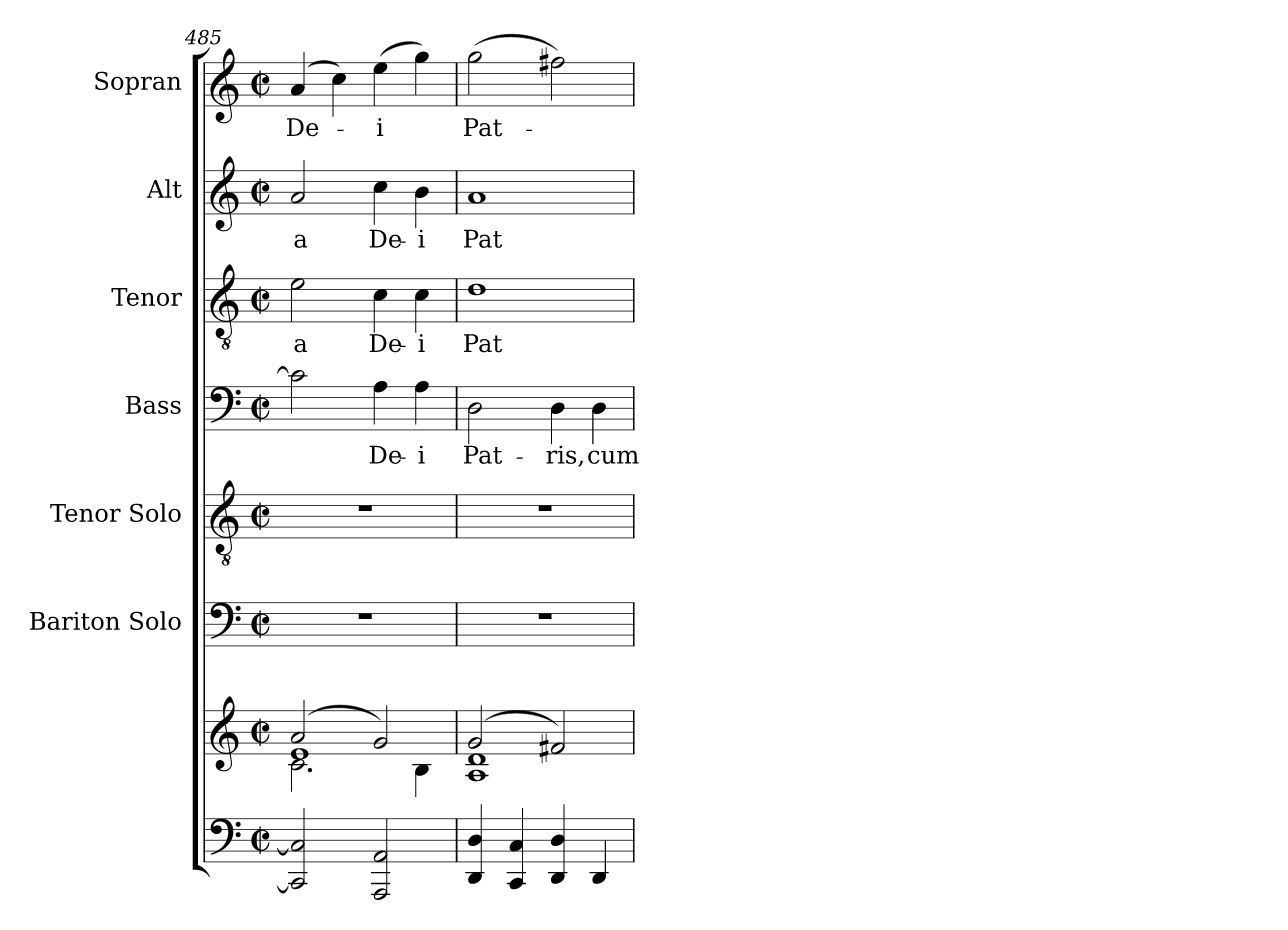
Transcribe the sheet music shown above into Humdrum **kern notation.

**kern	**kern	**kern	**kern	**kern	**text	**kern	**text	**kern	**text	**kern	**text
*part7	*part7	*part6	*part5	*part4	*part4	*part3	*part3	*part2	*part2	*part1	*part1
*staff8	*staff7	*staff6	*staff5	*staff4	*staff4	*staff3	*staff3	*staff2	*staff2	*staff1	*staff1
*	*	*I"Bariton Solo	*I"Tenor Solo	*I"Bass	*	*I"Tenor	*	*I"Alt	*	*I"Sopran	*
*	*	*	*	*I'B.	*	*I'T.	*	*I'A.	*	*I'S.	*
*clefF4	*clefG2	*clefF4	*clefGv2	*clefF4	*	*clefGv2	*	*clefG2	*	*clefG2	*
*k[]	*k[]	*k[]	*k[]	*k[]	*	*k[]	*	*k[]	*	*k[]	*
*C:	*C:	*C:	*C:	*C:	*	*C:	*	*C:	*	*C:	*
*M2/2	*M2/2	*M2/2	*M2/2	*M2/2	*	*M2/2	*	*M2/2	*	*M2/2	*
*met(c|)	*met(c|)	*met(c|)	*met(c|)	*met(c|)	*	*met(c|)	*	*met(c|)	*	*met(c|)	*
=485	=485	=485	=485	=485	=485	=485	=485	=485	=485	=485	=485
*	*^	*	*	*	*	*	*	*	*	*	*
*	*	*^	*	*	*	*	*	*	*	*	*	*
!	!	!	!	!	!	!	!	!	!LO:LY:b	!	!LO:LY:b	!	!LO:LY:b
2CC/] 2C/]	(2a/	2.c\	1e	1r	1r	2c\]	.	2e\	-a	2a/	-a	(4a/	De-
.	.	.	.	.	.	.	.	.	.	.	.	4cc\)	.
!	!	!	!	!	!	!	!LO:LY:b	!	!LO:LY:b	!	!LO:LY:b	!	!LO:LY:b
2AAA/ 2AA/	2g/)	.	.	.	.	4A\	De-	4c\	De-	4cc\	De-	(>4ee\	-i
!	!	!	!	!	!	!	!LO:LY:b	!	!LO:LY:b	!	!LO:LY:b	!	!
.	.	4B\	.	.	.	4A\	-i	4c\	-i	4b\	-i	4gg\)	.
*	*	*v	*v	*	*	*	*	*	*	*	*	*	*
=486	=486	=486	=486	=486	=486	=486	=486	=486	=486	=486	=486	=486
!	!	!	!	!	!	!LO:LY:b	!	!LO:LY:b	!	!LO:LY:b	!	!LO:LY:b
4DD/ 4D/	(2g/	1A 1d	1r	1r	2D\	Pat-	1d	Pat-	1a	Pat-	(>2gg\	Pat-
4CC/ 4C/	.	.	.	.	.	.	.	.	.	.	.	.
!	!	!	!	!	!	!LO:LY:b	!	!	!	!	!	!
4DD/ 4D/	2f#X/)	.	.	.	4D\	-ris,	.	.	.	.	2ff#X\)	.
!	!	!	!	!	!	!LO:LY:b	!	!	!	!	!	!
4DD/	.	.	.	.	4D\	cum	.	.	.	.	.	.
*	*v	*v	*	*	*	*	*	*	*	*	*	*
=	=	=	=	=	=	=	=	=	=	=	=
*-	*-	*-	*-	*-	*-	*-	*-	*-	*-	*-	*-
